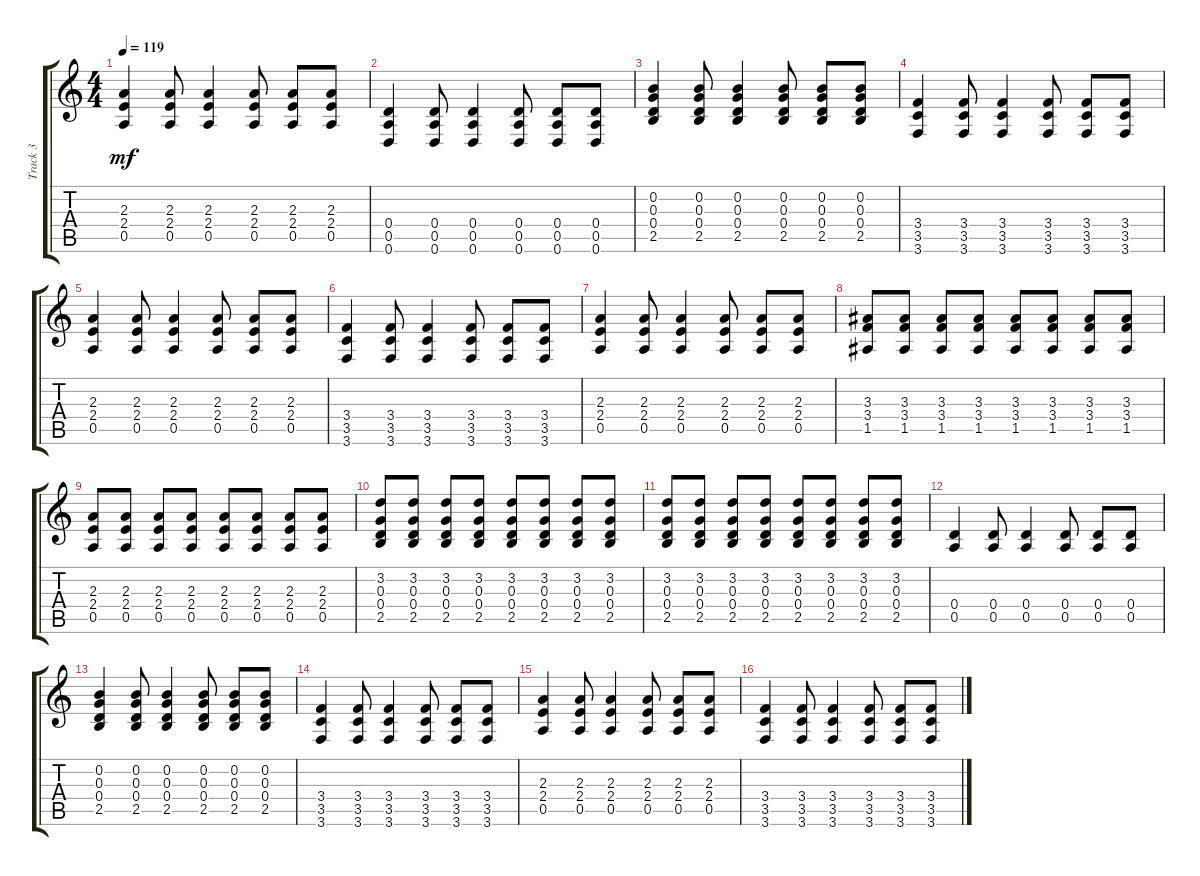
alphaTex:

\track ("Track 3" "Track 3") {instrument overdrivenguitar}
\staff {score tabs}
\tuning (E4 B3 G3 D3 A2 D2) {hide}
\ts (4 4)
\tempo 119
\clef g2
\ks c
(2.3 2.4 0.5).4{dy mf} (2.3 2.4 0.5).8 (2.3 2.4 0.5).4 (2.3 2.4 0.5).8 (2.3 2.4 0.5).8 (2.3 2.4 0.5).8 |
(0.4 0.5 0.6).4 (0.4 0.5 0.6).8 (0.4 0.5 0.6).4 (0.4 0.5 0.6).8 (0.4 0.5 0.6).8 (0.4 0.5 0.6).8 |
(0.2 0.3 0.4 2.5).4 (0.2 0.3 0.4 2.5).8 (0.2 0.3 0.4 2.5).4 (0.2 0.3 0.4 2.5).8 (0.2 0.3 0.4 2.5).8 (0.2 0.3 0.4 2.5).8 |
(3.4 3.5 3.6).4 (3.4 3.5 3.6).8 (3.4 3.5 3.6).4 (3.4 3.5 3.6).8 (3.4 3.5 3.6).8 (3.4 3.5 3.6).8 |
(2.3 2.4 0.5).4 (2.3 2.4 0.5).8 (2.3 2.4 0.5).4 (2.3 2.4 0.5).8 (2.3 2.4 0.5).8 (2.3 2.4 0.5).8 |
(3.4 3.5 3.6).4 (3.4 3.5 3.6).8 (3.4 3.5 3.6).4 (3.4 3.5 3.6).8 (3.4 3.5 3.6).8 (3.4 3.5 3.6).8 |
(2.3 2.4 0.5).4 (2.3 2.4 0.5).8 (2.3 2.4 0.5).4 (2.3 2.4 0.5).8 (2.3 2.4 0.5).8 (2.3 2.4 0.5).8 |
(3.3 3.4 1.5).8 (3.3 3.4 1.5).8 (3.3 3.4 1.5).8 (3.3 3.4 1.5).8 (3.3 3.4 1.5).8 (3.3 3.4 1.5).8 (3.3 3.4 1.5).8 (3.3 3.4 1.5).8 |
(2.3 2.4 0.5).8 (2.3 2.4 0.5).8 (2.3 2.4 0.5).8 (2.3 2.4 0.5).8 (2.3 2.4 0.5).8 (2.3 2.4 0.5).8 (2.3 2.4 0.5).8 (2.3 2.4 0.5).8 |
(3.2 0.3 0.4 2.5).8 (3.2 0.3 0.4 2.5).8 (3.2 0.3 0.4 2.5).8 (3.2 0.3 0.4 2.5).8 (3.2 0.3 0.4 2.5).8 (3.2 0.3 0.4 2.5).8 (3.2 0.3 0.4 2.5).8 (3.2 0.3 0.4 2.5).8 |
(3.2 0.3 0.4 2.5).8 (3.2 0.3 0.4 2.5).8 (3.2 0.3 0.4 2.5).8 (3.2 0.3 0.4 2.5).8 (3.2 0.3 0.4 2.5).8 (3.2 0.3 0.4 2.5).8 (3.2 0.3 0.4 2.5).8 (3.2 0.3 0.4 2.5).8 |
(0.4 0.5).4{volume 12} (0.4 0.5).8 (0.4 0.5).4 (0.4 0.5).8 (0.4 0.5).8 (0.4 0.5).8 |
(0.2 0.3 0.4 2.5).4 (0.2 0.3 0.4 2.5).8 (0.2 0.3 0.4 2.5).4 (0.2 0.3 0.4 2.5).8 (0.2 0.3 0.4 2.5).8 (0.2 0.3 0.4 2.5).8 |
(3.4 3.5 3.6).4{volume 9} (3.4 3.5 3.6).8 (3.4 3.5 3.6).4 (3.4 3.5 3.6).8 (3.4 3.5 3.6).8 (3.4 3.5 3.6).8 |
(2.3 2.4 0.5).4 (2.3 2.4 0.5).8 (2.3 2.4 0.5).4 (2.3 2.4 0.5).8 (2.3 2.4 0.5).8 (2.3 2.4 0.5).8 |
(3.4 3.5 3.6).4{volume 6} (3.4 3.5 3.6).8 (3.4 3.5 3.6).4 (3.4 3.5 3.6).8 (3.4 3.5 3.6).8 (3.4 3.5 3.6).8
